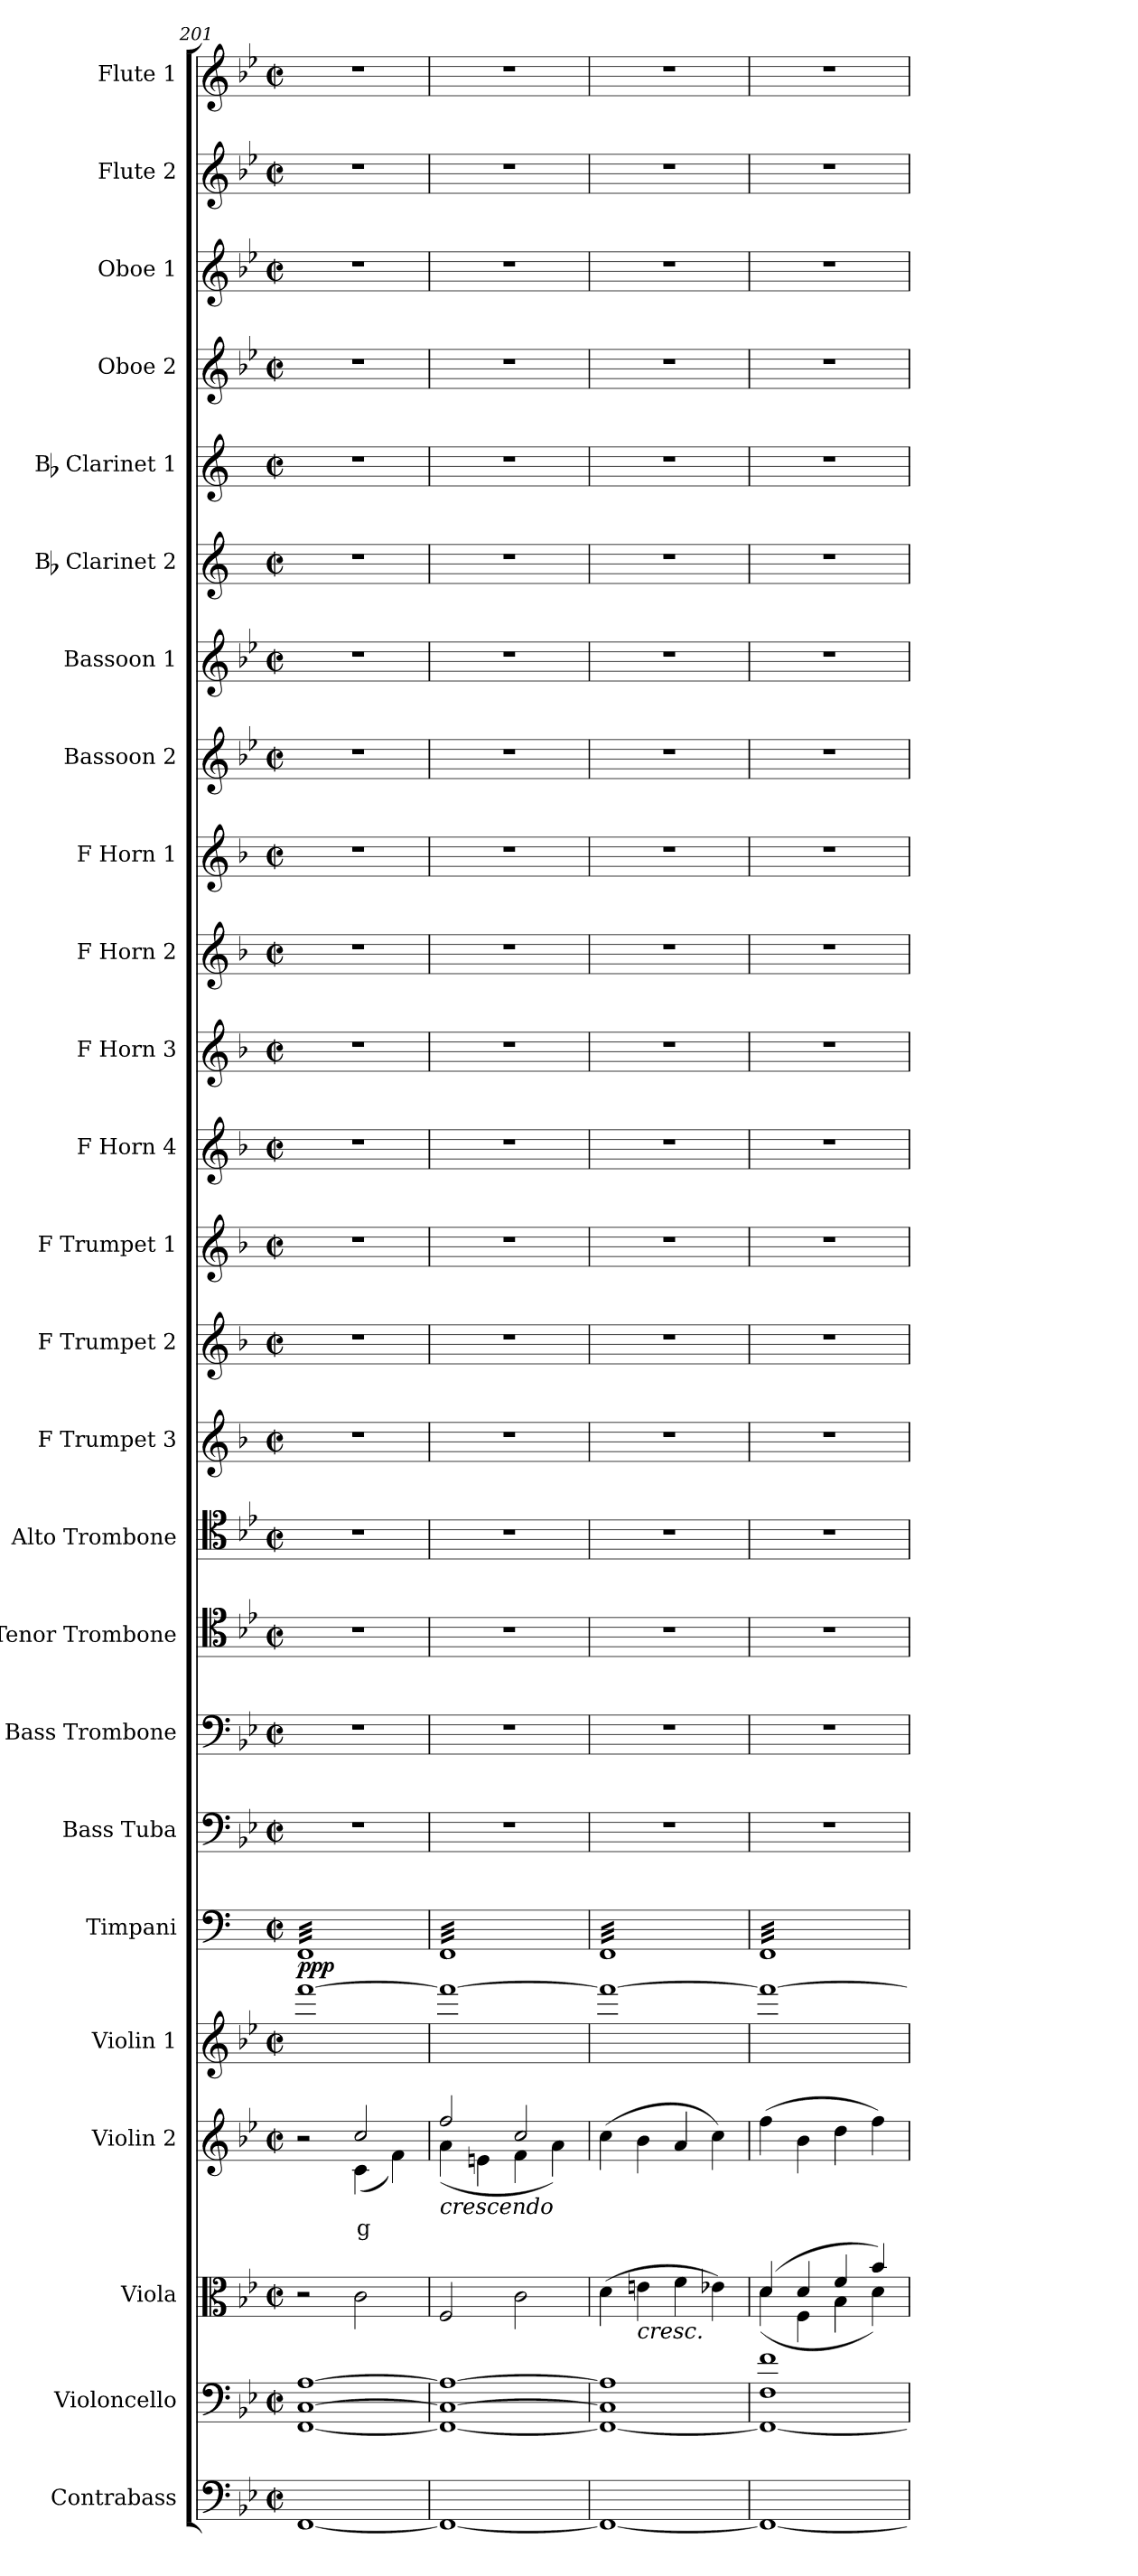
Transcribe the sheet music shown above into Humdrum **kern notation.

**kern	**dynam	**kern	**dynam	**kern	**kern	**text	**kern	**dynam	**kern	**dynam	**kern	**kern	**kern	**kern	**kern	**kern	**kern	**kern	**kern	**kern	**kern	**kern	**kern	**kern	**kern	**kern	**kern	**kern	**kern
*part25	*part25	*part24	*part24	*part23	*part22	*part22	*part21	*part21	*part20	*part20	*part19	*part18	*part17	*part16	*part15	*part14	*part13	*part12	*part11	*part10	*part9	*part8	*part7	*part6	*part5	*part4	*part3	*part2	*part1
*staff25	*staff25	*staff24	*staff24	*staff23	*staff22	*staff22	*staff21	*staff21	*staff20	*staff20	*staff19	*staff18	*staff17	*staff16	*staff15	*staff14	*staff13	*staff12	*staff11	*staff10	*staff9	*staff8	*staff7	*staff6	*staff5	*staff4	*staff3	*staff2	*staff1
*I"Contrabass	*	*I"Violoncello	*	*I"Viola	*I"Violin 2	*	*I"Violin 1	*	*I"Timpani	*	*I"Bass Tuba	*I"Bass Trombone	*I"Tenor Trombone	*I"Alto Trombone	*I"F Trumpet 3	*I"F Trumpet 2	*I"F Trumpet 1	*I"F Horn 4	*I"F Horn 3	*I"F Horn 2	*I"F Horn 1	*I"Bassoon 2	*I"Bassoon 1	*I"Bb Clarinet 2	*I"Bb Clarinet 1	*I"Oboe 2	*I"Oboe 1	*I"Flute 2	*I"Flute 1
*I'Cb	*	*I'Vc	*	*I'Vla	*I'Vln 2	*	*I'Vln 1	*	*I'Timp	*	*I'B Tba	*I'B Trb	*I'T Trb	*I'A Trb	*I'Tpt 3	*I'Tpt 2	*I'Tpt 1	*I'Hn 4	*I'Hn 3	*I'Hn 2	*I'Hn 1	*I'Bsn 2	*I'Bsn 1	*I'Cl 2	*I'Cl 1	*I'Ob 2	*I'Ob 1	*I'Fl 2	*I'Fl 1
*clefF4	*	*clefF4	*	*clefC3	*clefG2	*	*clefG2	*	*clefF4	*	*clefF4	*clefF4	*clefC4	*clefC4	*clefG2	*clefG2	*clefG2	*clefG2	*clefG2	*clefG2	*clefG2	*clefG2	*clefG2	*clefG2	*clefG2	*clefG2	*clefG2	*clefG2	*clefG2
*ITrd7c12	*	*	*	*	*	*	*	*	*	*	*	*	*	*	*ITrd-3c-5	*ITrd-3c-5	*ITrd-3c-5	*ITrd4c7	*ITrd4c7	*ITrd4c7	*ITrd4c7	*	*	*ITrd1c2	*ITrd1c2	*	*	*	*
*k[b-e-]	*	*k[b-e-]	*	*k[b-e-]	*k[b-e-]	*	*k[b-e-]	*	*k[]	*	*k[b-e-]	*k[b-e-]	*k[b-e-]	*k[b-e-]	*k[b-e-]	*k[b-e-]	*k[b-e-]	*k[b-e-]	*k[b-e-]	*k[b-e-]	*k[b-e-]	*k[b-e-]	*k[b-e-]	*k[b-e-]	*k[b-e-]	*k[b-e-]	*k[b-e-]	*k[b-e-]	*k[b-e-]
*M2/2	*	*M2/2	*	*M2/2	*M2/2	*	*M2/2	*	*M2/2	*	*M2/2	*M2/2	*M2/2	*M2/2	*M2/2	*M2/2	*M2/2	*M2/2	*M2/2	*M2/2	*M2/2	*M2/2	*M2/2	*M2/2	*M2/2	*M2/2	*M2/2	*M2/2	*M2/2
*met(c|)	*	*met(c|)	*	*met(c|)	*met(c|)	*	*met(c|)	*	*met(c|)	*	*met(c|)	*met(c|)	*met(c|)	*met(c|)	*met(c|)	*met(c|)	*met(c|)	*met(c|)	*met(c|)	*met(c|)	*met(c|)	*met(c|)	*met(c|)	*met(c|)	*met(c|)	*met(c|)	*met(c|)	*met(c|)	*met(c|)
=201	=201	=201	=201	=201	=201	=201	=201	=201	=201	=201	=201	=201	=201	=201	=201	=201	=201	=201	=201	=201	=201	=201	=201	=201	=201	=201	=201	=201	=201
*	*	*^	*	*	*^	*	*	*	*	*	*	*	*	*	*	*	*	*	*	*	*	*	*	*	*	*	*	*	*
*	*	*	*^	*	*	*	*	*	*	*	*	*	*	*	*	*	*	*	*	*	*	*	*	*	*	*	*	*	*	*	*
!	!LO:DY:b	!	!	!	!	!	!	!	!	!	!	!	!	!	!	!	!	!	!	!	!	!	!	!	!	!	!	!	!	!	!	!
!	!LO:DY:n=1:b	!	!	!	!LO:DY:b	!	!	!	!	!	!	!	!	!	!	!	!	!	!	!	!	!	!	!	!	!	!	!	!	!	!	!
!	!	!	!	!	!LO:DY:n=1:b	!	!	!	!	!	!LO:DY:b	!	!	!	!	!	!	!	!	!	!	!	!	!	!	!	!	!	!	!	!	!
!	!	!	!	!	!	!	!	!	!	!	!LO:DY:n=1:b	!	!LO:DY:b	!	!	!	!	!	!	!	!	!	!	!	!	!	!	!	!	!	!	!
*	*	*	*	*	*	*	*	*	*	*	*	*tremolo	*	*	*	*	*	*	*	*	*	*	*	*	*	*	*	*	*	*	*	*
[1FFF	other-dynamics ppp	[1A	[1FF	[1C	other-dynamics ppp	2r	2r	2ryy	.	[1fff	ppp other-dynamics	32FFLLL	ppp	1r	1r	1r	1r	1r	1r	1r	1r	1r	1r	1r	1r	1r	1r	1r	1r	1r	1r	1r
.	.	.	.	.	.	.	.	.	.	.	.	32FF	.	.	.	.	.	.	.	.	.	.	.	.	.	.	.	.	.	.	.	.
.	.	.	.	.	.	.	.	.	.	.	.	32FF	.	.	.	.	.	.	.	.	.	.	.	.	.	.	.	.	.	.	.	.
.	.	.	.	.	.	.	.	.	.	.	.	32FF	.	.	.	.	.	.	.	.	.	.	.	.	.	.	.	.	.	.	.	.
.	.	.	.	.	.	.	.	.	.	.	.	32FF	.	.	.	.	.	.	.	.	.	.	.	.	.	.	.	.	.	.	.	.
.	.	.	.	.	.	.	.	.	.	.	.	32FF	.	.	.	.	.	.	.	.	.	.	.	.	.	.	.	.	.	.	.	.
.	.	.	.	.	.	.	.	.	.	.	.	32FF	.	.	.	.	.	.	.	.	.	.	.	.	.	.	.	.	.	.	.	.
.	.	.	.	.	.	.	.	.	.	.	.	32FF	.	.	.	.	.	.	.	.	.	.	.	.	.	.	.	.	.	.	.	.
.	.	.	.	.	.	.	.	.	.	.	.	32FF	.	.	.	.	.	.	.	.	.	.	.	.	.	.	.	.	.	.	.	.
.	.	.	.	.	.	.	.	.	.	.	.	32FF	.	.	.	.	.	.	.	.	.	.	.	.	.	.	.	.	.	.	.	.
.	.	.	.	.	.	.	.	.	.	.	.	32FF	.	.	.	.	.	.	.	.	.	.	.	.	.	.	.	.	.	.	.	.
.	.	.	.	.	.	.	.	.	.	.	.	32FF	.	.	.	.	.	.	.	.	.	.	.	.	.	.	.	.	.	.	.	.
.	.	.	.	.	.	.	.	.	.	.	.	32FF	.	.	.	.	.	.	.	.	.	.	.	.	.	.	.	.	.	.	.	.
.	.	.	.	.	.	.	.	.	.	.	.	32FF	.	.	.	.	.	.	.	.	.	.	.	.	.	.	.	.	.	.	.	.
.	.	.	.	.	.	.	.	.	.	.	.	32FF	.	.	.	.	.	.	.	.	.	.	.	.	.	.	.	.	.	.	.	.
.	.	.	.	.	.	.	.	.	.	.	.	32FF	.	.	.	.	.	.	.	.	.	.	.	.	.	.	.	.	.	.	.	.
!	!	!	!	!	!	!	!	!	!LO:LY:b:color=#FF0000	!	!	!	!	!	!	!	!	!	!	!	!	!	!	!	!	!	!	!	!	!	!	!
.	.	.	.	.	.	2c\	2cc/	(4c\	g	.	.	32FF	.	.	.	.	.	.	.	.	.	.	.	.	.	.	.	.	.	.	.	.
.	.	.	.	.	.	.	.	.	.	.	.	32FF	.	.	.	.	.	.	.	.	.	.	.	.	.	.	.	.	.	.	.	.
.	.	.	.	.	.	.	.	.	.	.	.	32FF	.	.	.	.	.	.	.	.	.	.	.	.	.	.	.	.	.	.	.	.
.	.	.	.	.	.	.	.	.	.	.	.	32FF	.	.	.	.	.	.	.	.	.	.	.	.	.	.	.	.	.	.	.	.
.	.	.	.	.	.	.	.	.	.	.	.	32FF	.	.	.	.	.	.	.	.	.	.	.	.	.	.	.	.	.	.	.	.
.	.	.	.	.	.	.	.	.	.	.	.	32FF	.	.	.	.	.	.	.	.	.	.	.	.	.	.	.	.	.	.	.	.
.	.	.	.	.	.	.	.	.	.	.	.	32FF	.	.	.	.	.	.	.	.	.	.	.	.	.	.	.	.	.	.	.	.
.	.	.	.	.	.	.	.	.	.	.	.	32FF	.	.	.	.	.	.	.	.	.	.	.	.	.	.	.	.	.	.	.	.
.	.	.	.	.	.	.	.	4f\)	.	.	.	32FF	.	.	.	.	.	.	.	.	.	.	.	.	.	.	.	.	.	.	.	.
.	.	.	.	.	.	.	.	.	.	.	.	32FF	.	.	.	.	.	.	.	.	.	.	.	.	.	.	.	.	.	.	.	.
.	.	.	.	.	.	.	.	.	.	.	.	32FF	.	.	.	.	.	.	.	.	.	.	.	.	.	.	.	.	.	.	.	.
.	.	.	.	.	.	.	.	.	.	.	.	32FF	.	.	.	.	.	.	.	.	.	.	.	.	.	.	.	.	.	.	.	.
.	.	.	.	.	.	.	.	.	.	.	.	32FF	.	.	.	.	.	.	.	.	.	.	.	.	.	.	.	.	.	.	.	.
.	.	.	.	.	.	.	.	.	.	.	.	32FF	.	.	.	.	.	.	.	.	.	.	.	.	.	.	.	.	.	.	.	.
.	.	.	.	.	.	.	.	.	.	.	.	32FF	.	.	.	.	.	.	.	.	.	.	.	.	.	.	.	.	.	.	.	.
.	.	.	.	.	.	.	.	.	.	.	.	32FFJJJ	.	.	.	.	.	.	.	.	.	.	.	.	.	.	.	.	.	.	.	.
=202	=202	=202	=202	=202	=202	=202	=202	=202	=202	=202	=202	=202	=202	=202	=202	=202	=202	=202	=202	=202	=202	=202	=202	=202	=202	=202	=202	=202	=202	=202	=202	=202
!	!	!	!	!	!	!	!LO:TX:b:i:t=crescendo	!	!	!	!	!	!	!	!	!	!	!	!	!	!	!	!	!	!	!	!	!	!	!	!	!
1FFF_	.	1A_	1FF_	1C_	.	2F/	2ff/	(4a\	.	1fff_	.	32FFLLL	.	1r	1r	1r	1r	1r	1r	1r	1r	1r	1r	1r	1r	1r	1r	1r	1r	1r	1r	1r
.	.	.	.	.	.	.	.	.	.	.	.	32FF	.	.	.	.	.	.	.	.	.	.	.	.	.	.	.	.	.	.	.	.
.	.	.	.	.	.	.	.	.	.	.	.	32FF	.	.	.	.	.	.	.	.	.	.	.	.	.	.	.	.	.	.	.	.
.	.	.	.	.	.	.	.	.	.	.	.	32FF	.	.	.	.	.	.	.	.	.	.	.	.	.	.	.	.	.	.	.	.
.	.	.	.	.	.	.	.	.	.	.	.	32FF	.	.	.	.	.	.	.	.	.	.	.	.	.	.	.	.	.	.	.	.
.	.	.	.	.	.	.	.	.	.	.	.	32FF	.	.	.	.	.	.	.	.	.	.	.	.	.	.	.	.	.	.	.	.
.	.	.	.	.	.	.	.	.	.	.	.	32FF	.	.	.	.	.	.	.	.	.	.	.	.	.	.	.	.	.	.	.	.
.	.	.	.	.	.	.	.	.	.	.	.	32FF	.	.	.	.	.	.	.	.	.	.	.	.	.	.	.	.	.	.	.	.
.	.	.	.	.	.	.	.	4en\	.	.	.	32FF	.	.	.	.	.	.	.	.	.	.	.	.	.	.	.	.	.	.	.	.
.	.	.	.	.	.	.	.	.	.	.	.	32FF	.	.	.	.	.	.	.	.	.	.	.	.	.	.	.	.	.	.	.	.
.	.	.	.	.	.	.	.	.	.	.	.	32FF	.	.	.	.	.	.	.	.	.	.	.	.	.	.	.	.	.	.	.	.
.	.	.	.	.	.	.	.	.	.	.	.	32FF	.	.	.	.	.	.	.	.	.	.	.	.	.	.	.	.	.	.	.	.
.	.	.	.	.	.	.	.	.	.	.	.	32FF	.	.	.	.	.	.	.	.	.	.	.	.	.	.	.	.	.	.	.	.
.	.	.	.	.	.	.	.	.	.	.	.	32FF	.	.	.	.	.	.	.	.	.	.	.	.	.	.	.	.	.	.	.	.
.	.	.	.	.	.	.	.	.	.	.	.	32FF	.	.	.	.	.	.	.	.	.	.	.	.	.	.	.	.	.	.	.	.
.	.	.	.	.	.	.	.	.	.	.	.	32FF	.	.	.	.	.	.	.	.	.	.	.	.	.	.	.	.	.	.	.	.
.	.	.	.	.	.	2c\	2cc/	4f\	.	.	.	32FF	.	.	.	.	.	.	.	.	.	.	.	.	.	.	.	.	.	.	.	.
.	.	.	.	.	.	.	.	.	.	.	.	32FF	.	.	.	.	.	.	.	.	.	.	.	.	.	.	.	.	.	.	.	.
.	.	.	.	.	.	.	.	.	.	.	.	32FF	.	.	.	.	.	.	.	.	.	.	.	.	.	.	.	.	.	.	.	.
.	.	.	.	.	.	.	.	.	.	.	.	32FF	.	.	.	.	.	.	.	.	.	.	.	.	.	.	.	.	.	.	.	.
.	.	.	.	.	.	.	.	.	.	.	.	32FF	.	.	.	.	.	.	.	.	.	.	.	.	.	.	.	.	.	.	.	.
.	.	.	.	.	.	.	.	.	.	.	.	32FF	.	.	.	.	.	.	.	.	.	.	.	.	.	.	.	.	.	.	.	.
.	.	.	.	.	.	.	.	.	.	.	.	32FF	.	.	.	.	.	.	.	.	.	.	.	.	.	.	.	.	.	.	.	.
.	.	.	.	.	.	.	.	.	.	.	.	32FF	.	.	.	.	.	.	.	.	.	.	.	.	.	.	.	.	.	.	.	.
.	.	.	.	.	.	.	.	4a\)	.	.	.	32FF	.	.	.	.	.	.	.	.	.	.	.	.	.	.	.	.	.	.	.	.
.	.	.	.	.	.	.	.	.	.	.	.	32FF	.	.	.	.	.	.	.	.	.	.	.	.	.	.	.	.	.	.	.	.
.	.	.	.	.	.	.	.	.	.	.	.	32FF	.	.	.	.	.	.	.	.	.	.	.	.	.	.	.	.	.	.	.	.
.	.	.	.	.	.	.	.	.	.	.	.	32FF	.	.	.	.	.	.	.	.	.	.	.	.	.	.	.	.	.	.	.	.
.	.	.	.	.	.	.	.	.	.	.	.	32FF	.	.	.	.	.	.	.	.	.	.	.	.	.	.	.	.	.	.	.	.
.	.	.	.	.	.	.	.	.	.	.	.	32FF	.	.	.	.	.	.	.	.	.	.	.	.	.	.	.	.	.	.	.	.
.	.	.	.	.	.	.	.	.	.	.	.	32FF	.	.	.	.	.	.	.	.	.	.	.	.	.	.	.	.	.	.	.	.
.	.	.	.	.	.	.	.	.	.	.	.	32FFJJJ	.	.	.	.	.	.	.	.	.	.	.	.	.	.	.	.	.	.	.	.
*	*	*	*	*	*	*	*v	*v	*	*	*	*	*	*	*	*	*	*	*	*	*	*	*	*	*	*	*	*	*	*	*	*
=203	=203	=203	=203	=203	=203	=203	=203	=203	=203	=203	=203	=203	=203	=203	=203	=203	=203	=203	=203	=203	=203	=203	=203	=203	=203	=203	=203	=203	=203	=203	=203
1FFF_	.	1A]	1FF_	1C]	.	(4d\	(4cc\	.	1fff_	.	32FFLLL	.	1r	1r	1r	1r	1r	1r	1r	1r	1r	1r	1r	1r	1r	1r	1r	1r	1r	1r	1r
.	.	.	.	.	.	.	.	.	.	.	32FF	.	.	.	.	.	.	.	.	.	.	.	.	.	.	.	.	.	.	.	.
.	.	.	.	.	.	.	.	.	.	.	32FF	.	.	.	.	.	.	.	.	.	.	.	.	.	.	.	.	.	.	.	.
.	.	.	.	.	.	.	.	.	.	.	32FF	.	.	.	.	.	.	.	.	.	.	.	.	.	.	.	.	.	.	.	.
.	.	.	.	.	.	.	.	.	.	.	32FF	.	.	.	.	.	.	.	.	.	.	.	.	.	.	.	.	.	.	.	.
.	.	.	.	.	.	.	.	.	.	.	32FF	.	.	.	.	.	.	.	.	.	.	.	.	.	.	.	.	.	.	.	.
.	.	.	.	.	.	.	.	.	.	.	32FF	.	.	.	.	.	.	.	.	.	.	.	.	.	.	.	.	.	.	.	.
.	.	.	.	.	.	.	.	.	.	.	32FF	.	.	.	.	.	.	.	.	.	.	.	.	.	.	.	.	.	.	.	.
!	!	!	!	!	!	!LO:TX:b:i:t=cresc.	!	!	!	!	!	!	!	!	!	!	!	!	!	!	!	!	!	!	!	!	!	!	!	!	!
.	.	.	.	.	.	4en\	4b-\	.	.	.	32FF	.	.	.	.	.	.	.	.	.	.	.	.	.	.	.	.	.	.	.	.
.	.	.	.	.	.	.	.	.	.	.	32FF	.	.	.	.	.	.	.	.	.	.	.	.	.	.	.	.	.	.	.	.
.	.	.	.	.	.	.	.	.	.	.	32FF	.	.	.	.	.	.	.	.	.	.	.	.	.	.	.	.	.	.	.	.
.	.	.	.	.	.	.	.	.	.	.	32FF	.	.	.	.	.	.	.	.	.	.	.	.	.	.	.	.	.	.	.	.
.	.	.	.	.	.	.	.	.	.	.	32FF	.	.	.	.	.	.	.	.	.	.	.	.	.	.	.	.	.	.	.	.
.	.	.	.	.	.	.	.	.	.	.	32FF	.	.	.	.	.	.	.	.	.	.	.	.	.	.	.	.	.	.	.	.
.	.	.	.	.	.	.	.	.	.	.	32FF	.	.	.	.	.	.	.	.	.	.	.	.	.	.	.	.	.	.	.	.
.	.	.	.	.	.	.	.	.	.	.	32FF	.	.	.	.	.	.	.	.	.	.	.	.	.	.	.	.	.	.	.	.
.	.	.	.	.	.	4f\	4a/	.	.	.	32FF	.	.	.	.	.	.	.	.	.	.	.	.	.	.	.	.	.	.	.	.
.	.	.	.	.	.	.	.	.	.	.	32FF	.	.	.	.	.	.	.	.	.	.	.	.	.	.	.	.	.	.	.	.
.	.	.	.	.	.	.	.	.	.	.	32FF	.	.	.	.	.	.	.	.	.	.	.	.	.	.	.	.	.	.	.	.
.	.	.	.	.	.	.	.	.	.	.	32FF	.	.	.	.	.	.	.	.	.	.	.	.	.	.	.	.	.	.	.	.
.	.	.	.	.	.	.	.	.	.	.	32FF	.	.	.	.	.	.	.	.	.	.	.	.	.	.	.	.	.	.	.	.
.	.	.	.	.	.	.	.	.	.	.	32FF	.	.	.	.	.	.	.	.	.	.	.	.	.	.	.	.	.	.	.	.
.	.	.	.	.	.	.	.	.	.	.	32FF	.	.	.	.	.	.	.	.	.	.	.	.	.	.	.	.	.	.	.	.
.	.	.	.	.	.	.	.	.	.	.	32FF	.	.	.	.	.	.	.	.	.	.	.	.	.	.	.	.	.	.	.	.
.	.	.	.	.	.	4e-X\)	4cc\)	.	.	.	32FF	.	.	.	.	.	.	.	.	.	.	.	.	.	.	.	.	.	.	.	.
.	.	.	.	.	.	.	.	.	.	.	32FF	.	.	.	.	.	.	.	.	.	.	.	.	.	.	.	.	.	.	.	.
.	.	.	.	.	.	.	.	.	.	.	32FF	.	.	.	.	.	.	.	.	.	.	.	.	.	.	.	.	.	.	.	.
.	.	.	.	.	.	.	.	.	.	.	32FF	.	.	.	.	.	.	.	.	.	.	.	.	.	.	.	.	.	.	.	.
.	.	.	.	.	.	.	.	.	.	.	32FF	.	.	.	.	.	.	.	.	.	.	.	.	.	.	.	.	.	.	.	.
.	.	.	.	.	.	.	.	.	.	.	32FF	.	.	.	.	.	.	.	.	.	.	.	.	.	.	.	.	.	.	.	.
.	.	.	.	.	.	.	.	.	.	.	32FF	.	.	.	.	.	.	.	.	.	.	.	.	.	.	.	.	.	.	.	.
.	.	.	.	.	.	.	.	.	.	.	32FFJJJ	.	.	.	.	.	.	.	.	.	.	.	.	.	.	.	.	.	.	.	.
=204	=204	=204	=204	=204	=204	=204	=204	=204	=204	=204	=204	=204	=204	=204	=204	=204	=204	=204	=204	=204	=204	=204	=204	=204	=204	=204	=204	=204	=204	=204	=204
*	*	*	*	*	*	*^	*	*	*	*	*	*	*	*	*	*	*	*	*	*	*	*	*	*	*	*	*	*	*	*	*
1FFF_	.	1f	1FF_	1F	.	(4d/	(4d\	(4ff\	.	1fff_	.	32FFLLL	.	1r	1r	1r	1r	1r	1r	1r	1r	1r	1r	1r	1r	1r	1r	1r	1r	1r	1r	1r
.	.	.	.	.	.	.	.	.	.	.	.	32FF	.	.	.	.	.	.	.	.	.	.	.	.	.	.	.	.	.	.	.	.
.	.	.	.	.	.	.	.	.	.	.	.	32FF	.	.	.	.	.	.	.	.	.	.	.	.	.	.	.	.	.	.	.	.
.	.	.	.	.	.	.	.	.	.	.	.	32FF	.	.	.	.	.	.	.	.	.	.	.	.	.	.	.	.	.	.	.	.
.	.	.	.	.	.	.	.	.	.	.	.	32FF	.	.	.	.	.	.	.	.	.	.	.	.	.	.	.	.	.	.	.	.
.	.	.	.	.	.	.	.	.	.	.	.	32FF	.	.	.	.	.	.	.	.	.	.	.	.	.	.	.	.	.	.	.	.
.	.	.	.	.	.	.	.	.	.	.	.	32FF	.	.	.	.	.	.	.	.	.	.	.	.	.	.	.	.	.	.	.	.
.	.	.	.	.	.	.	.	.	.	.	.	32FF	.	.	.	.	.	.	.	.	.	.	.	.	.	.	.	.	.	.	.	.
.	.	.	.	.	.	4d/	4F\	4b-\	.	.	.	32FF	.	.	.	.	.	.	.	.	.	.	.	.	.	.	.	.	.	.	.	.
.	.	.	.	.	.	.	.	.	.	.	.	32FF	.	.	.	.	.	.	.	.	.	.	.	.	.	.	.	.	.	.	.	.
.	.	.	.	.	.	.	.	.	.	.	.	32FF	.	.	.	.	.	.	.	.	.	.	.	.	.	.	.	.	.	.	.	.
.	.	.	.	.	.	.	.	.	.	.	.	32FF	.	.	.	.	.	.	.	.	.	.	.	.	.	.	.	.	.	.	.	.
.	.	.	.	.	.	.	.	.	.	.	.	32FF	.	.	.	.	.	.	.	.	.	.	.	.	.	.	.	.	.	.	.	.
.	.	.	.	.	.	.	.	.	.	.	.	32FF	.	.	.	.	.	.	.	.	.	.	.	.	.	.	.	.	.	.	.	.
.	.	.	.	.	.	.	.	.	.	.	.	32FF	.	.	.	.	.	.	.	.	.	.	.	.	.	.	.	.	.	.	.	.
.	.	.	.	.	.	.	.	.	.	.	.	32FF	.	.	.	.	.	.	.	.	.	.	.	.	.	.	.	.	.	.	.	.
.	.	.	.	.	.	4f/	4B-\	4dd\	.	.	.	32FF	.	.	.	.	.	.	.	.	.	.	.	.	.	.	.	.	.	.	.	.
.	.	.	.	.	.	.	.	.	.	.	.	32FF	.	.	.	.	.	.	.	.	.	.	.	.	.	.	.	.	.	.	.	.
.	.	.	.	.	.	.	.	.	.	.	.	32FF	.	.	.	.	.	.	.	.	.	.	.	.	.	.	.	.	.	.	.	.
.	.	.	.	.	.	.	.	.	.	.	.	32FF	.	.	.	.	.	.	.	.	.	.	.	.	.	.	.	.	.	.	.	.
.	.	.	.	.	.	.	.	.	.	.	.	32FF	.	.	.	.	.	.	.	.	.	.	.	.	.	.	.	.	.	.	.	.
.	.	.	.	.	.	.	.	.	.	.	.	32FF	.	.	.	.	.	.	.	.	.	.	.	.	.	.	.	.	.	.	.	.
.	.	.	.	.	.	.	.	.	.	.	.	32FF	.	.	.	.	.	.	.	.	.	.	.	.	.	.	.	.	.	.	.	.
.	.	.	.	.	.	.	.	.	.	.	.	32FF	.	.	.	.	.	.	.	.	.	.	.	.	.	.	.	.	.	.	.	.
.	.	.	.	.	.	4b-/)	4d\)	4ff\)	.	.	.	32FF	.	.	.	.	.	.	.	.	.	.	.	.	.	.	.	.	.	.	.	.
.	.	.	.	.	.	.	.	.	.	.	.	32FF	.	.	.	.	.	.	.	.	.	.	.	.	.	.	.	.	.	.	.	.
.	.	.	.	.	.	.	.	.	.	.	.	32FF	.	.	.	.	.	.	.	.	.	.	.	.	.	.	.	.	.	.	.	.
.	.	.	.	.	.	.	.	.	.	.	.	32FF	.	.	.	.	.	.	.	.	.	.	.	.	.	.	.	.	.	.	.	.
.	.	.	.	.	.	.	.	.	.	.	.	32FF	.	.	.	.	.	.	.	.	.	.	.	.	.	.	.	.	.	.	.	.
.	.	.	.	.	.	.	.	.	.	.	.	32FF	.	.	.	.	.	.	.	.	.	.	.	.	.	.	.	.	.	.	.	.
.	.	.	.	.	.	.	.	.	.	.	.	32FF	.	.	.	.	.	.	.	.	.	.	.	.	.	.	.	.	.	.	.	.
.	.	.	.	.	.	.	.	.	.	.	.	32FFJJJ	.	.	.	.	.	.	.	.	.	.	.	.	.	.	.	.	.	.	.	.
*	*	*	*	*	*	*	*	*	*	*	*	*Xtremolo	*	*	*	*	*	*	*	*	*	*	*	*	*	*	*	*	*	*	*	*
*	*	*v	*v	*v	*	*	*	*	*	*	*	*	*	*	*	*	*	*	*	*	*	*	*	*	*	*	*	*	*	*	*	*
*	*	*	*	*v	*v	*	*	*	*	*	*	*	*	*	*	*	*	*	*	*	*	*	*	*	*	*	*	*	*	*
=	=	=	=	=	=	=	=	=	=	=	=	=	=	=	=	=	=	=	=	=	=	=	=	=	=	=	=	=	=
*-	*-	*-	*-	*-	*-	*-	*-	*-	*-	*-	*-	*-	*-	*-	*-	*-	*-	*-	*-	*-	*-	*-	*-	*-	*-	*-	*-	*-	*-
